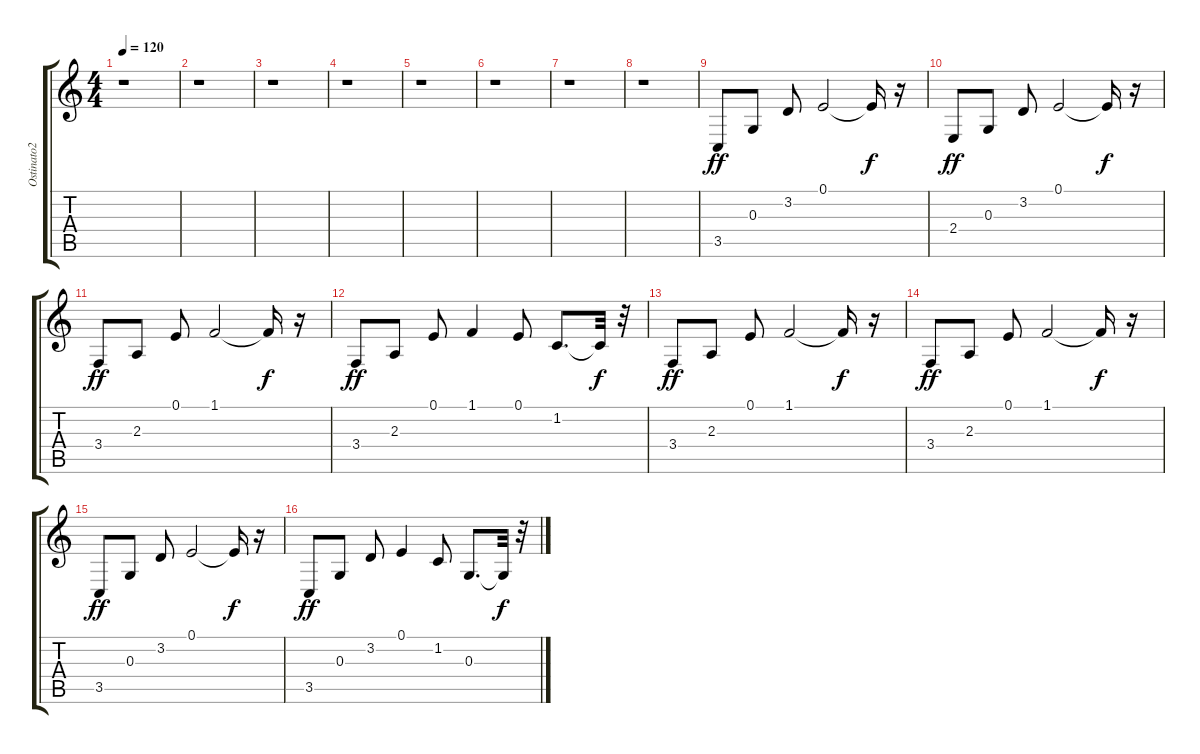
\track ("Ostinato2" "Ostinato2") {instrument acousticgrandpiano}
\staff {score tabs}
\tuning (E4 B3 G3 D3 A2 E2) {hide}
\ts (4 4)
\tempo 120
\clef g2
\ks c
r.1{dy ff instrument acousticgrandpiano} |
r.1 |
r.1 |
r.1 |
r.1 |
r.1 |
r.1 |
r.1 |
3.5.8 0.3.8 3.2.8 0.1.2 0.1{t}.16{dy f} r.16 |
2.4.8{dy ff} 0.3.8 3.2.8 0.1.2 0.1{t}.16{dy f} r.16 |
3.4.8{dy ff} 2.3.8 0.1.8 1.1.2 1.1{t}.16{dy f} r.16 |
3.4.8{dy ff} 2.3.8 0.1.8 1.1.4 0.1.8 1.2.8{d} 1.2{t}.32{dy f} r.32 |
3.4.8{dy ff} 2.3.8 0.1.8 1.1.2 1.1{t}.16{dy f} r.16 |
3.4.8{dy ff} 2.3.8 0.1.8 1.1.2 1.1{t}.16{dy f} r.16 |
3.5.8{dy ff} 0.3.8 3.2.8 0.1.2 0.1{t}.16{dy f} r.16 |
3.5.8{dy ff} 0.3.8 3.2.8 0.1.4 1.2.8 0.3.8{d} 0.3{t}.32{dy f} r.32
